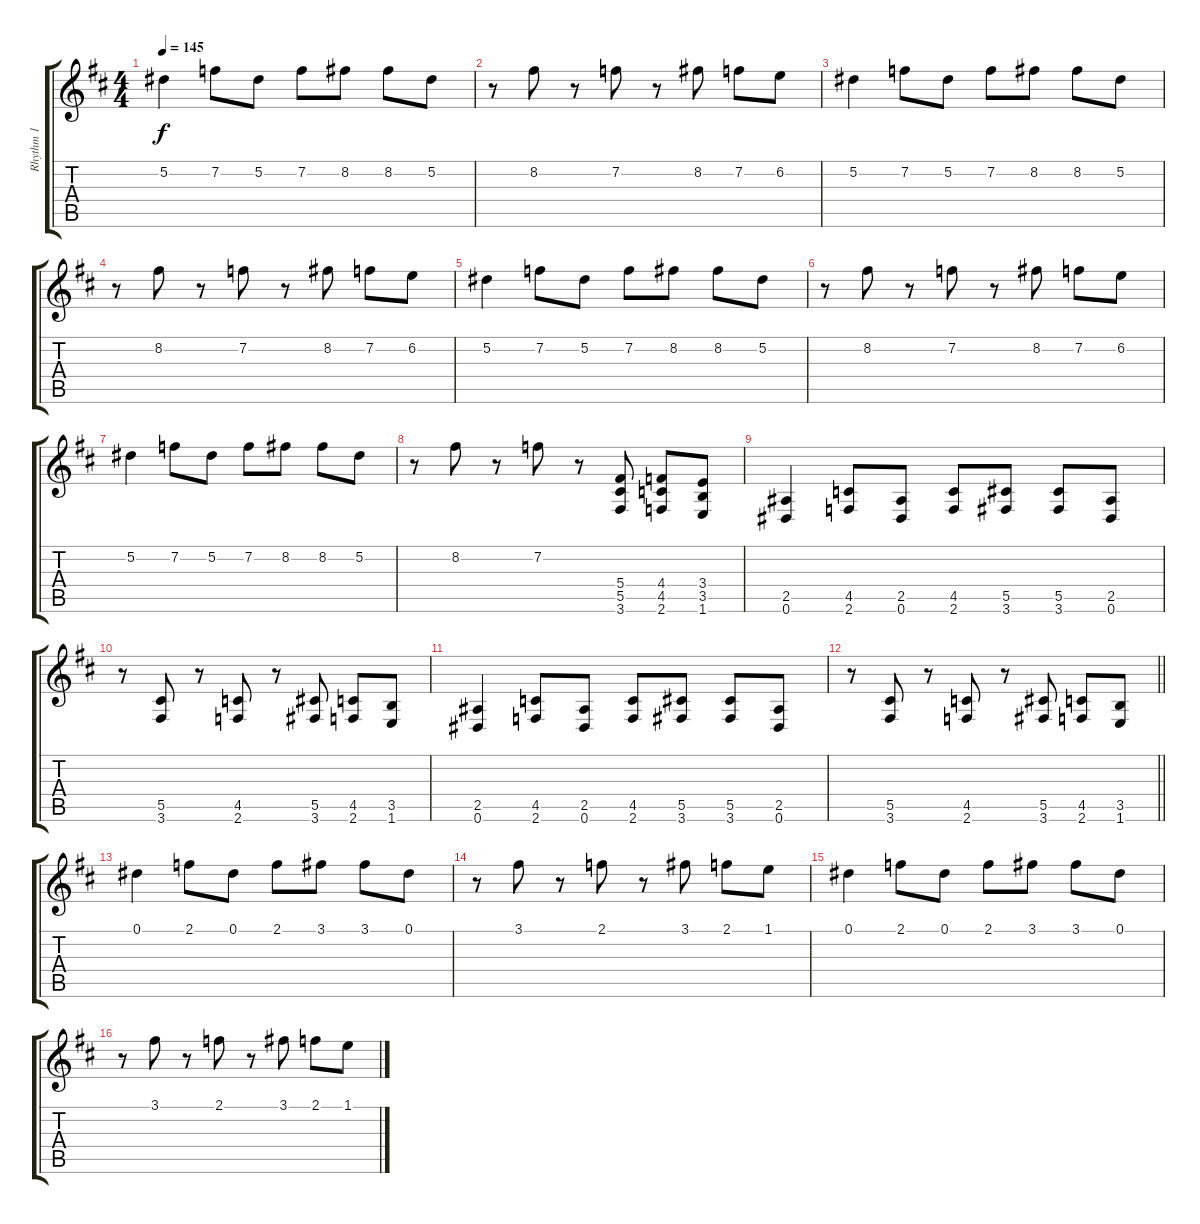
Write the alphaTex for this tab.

\track ("Rhythm 1" "Rhythm 1") {instrument distortionguitar}
\staff {score tabs}
\tuning (Eb4 Bb3 Gb3 Db3 Ab2 Eb2) {hide}
\ts (4 4)
\tempo 145
\clef g2
\ks d
5.2.4{dy f} 7.2.8 5.2.8 7.2.8 8.2.8 8.2.8 5.2.8 |
r.8 8.2.8 r.8 7.2.8 r.8 8.2.8 7.2.8 6.2.8 |
5.2.4 7.2.8 5.2.8 7.2.8 8.2.8 8.2.8 5.2.8 |
r.8 8.2.8 r.8 7.2.8 r.8 8.2.8 7.2.8 6.2.8 |
5.2.4 7.2.8 5.2.8 7.2.8 8.2.8 8.2.8 5.2.8 |
r.8 8.2.8 r.8 7.2.8 r.8 8.2.8 7.2.8 6.2.8 |
5.2.4 7.2.8 5.2.8 7.2.8 8.2.8 8.2.8 5.2.8 |
r.8 8.2.8 r.8 7.2.8 r.8 (5.4 5.5 3.6).8 (4.4 4.5 2.6).8 (3.4 3.5 1.6).8 |
(2.5 0.6).4 (4.5 2.6).8 (2.5 0.6).8 (4.5 2.6).8 (5.5 3.6).8 (5.5 3.6).8 (2.5 0.6).8 |
r.8 (5.5 3.6).8 r.8 (4.5 2.6).8 r.8 (5.5 3.6).8 (4.5 2.6).8 (3.5 1.6).8 |
(2.5 0.6).4 (4.5 2.6).8 (2.5 0.6).8 (4.5 2.6).8 (5.5 3.6).8 (5.5 3.6).8 (2.5 0.6).8 |
\barLineRight lightlight
r.8 (5.5 3.6).8 r.8 (4.5 2.6).8 r.8 (5.5 3.6).8 (4.5 2.6).8 (3.5 1.6).8 |
0.1.4 2.1.8 0.1.8 2.1.8 3.1.8 3.1.8 0.1.8 |
r.8 3.1.8 r.8 2.1.8 r.8 3.1.8 2.1.8 1.1.8 |
0.1.4 2.1.8 0.1.8 2.1.8 3.1.8 3.1.8 0.1.8 |
r.8 3.1.8 r.8 2.1.8 r.8 3.1.8 2.1.8 1.1.8
